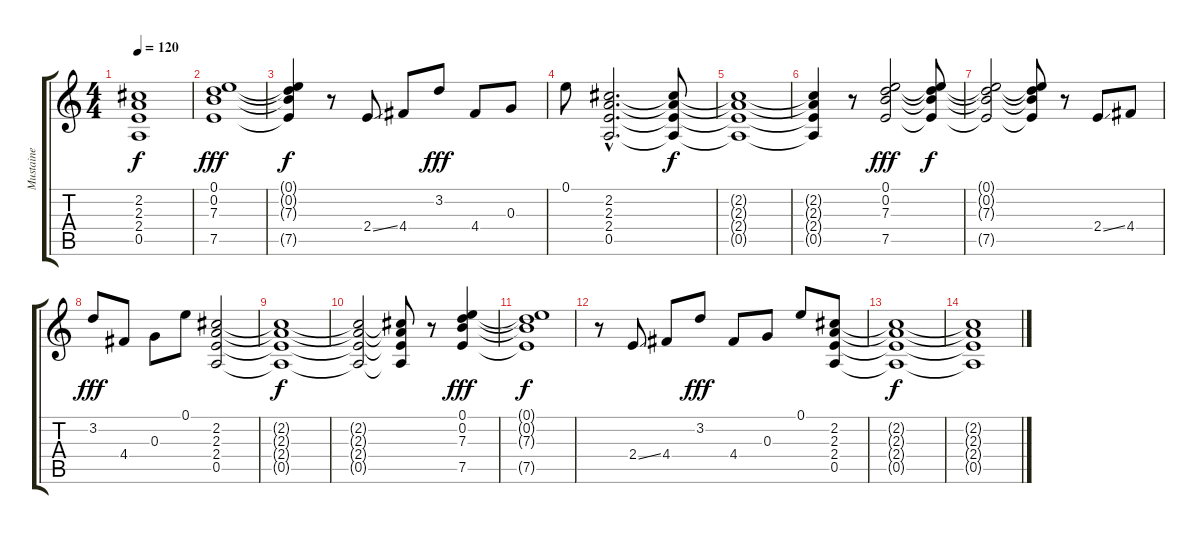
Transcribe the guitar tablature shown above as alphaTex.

\track ("Mustaine" "Mustaine") {instrument overdrivenguitar}
\staff {score tabs}
\tuning (E4 B3 G3 D3 A2 E2) {hide}
\ts (4 4)
\tempo 120
\clef g2
\ks c
(2.2{t} 2.3{t} 2.4{t} 0.5{t}).1{dy f} |
(0.1 0.2 7.3 7.5).1{dy fff} |
(0.1{t} 0.2{t} 7.3{t} 7.5{t}).4{dy f} r.8 2.4{ss}.8 4.4.8 3.2.8{dy fff} 4.4.8 0.3.8 |
0.1.8 (2.2{hac} 2.3{hac} 2.4{hac} 0.5{hac}).2{d} (2.2{t} 2.3{t} 2.4{t} 0.5{t}).8{dy f} |
(2.2{t} 2.3{t} 2.4{t} 0.5{t}).1 |
(2.2{t} 2.3{t} 2.4{t} 0.5{t}).4 r.8 (0.1 0.2 7.3 7.5).2{dy fff} (0.1{t} 0.2{t} 7.3{t} 7.5{t}).8{dy f} |
(0.1{t} 0.2{t} 7.3{t} 7.5{t}).2 (0.1{t} 0.2{t} 7.3{t} 7.5{t}).8 r.8 2.4{ss}.8 4.4.8 |
3.2.8{dy fff} 4.4.8 0.3.8 0.1.8 (2.2 2.3 2.4 0.5).2 |
(2.2{t} 2.3{t} 2.4{t} 0.5{t}).1{dy f} |
(2.2{t} 2.3{t} 2.4{t} 0.5{t}).2 (2.2{t} 2.3{t} 2.4{t} 0.5{t}).8 r.8 (0.1 0.2 7.3 7.5).4{dy fff} |
(0.1{t} 0.2{t} 7.3{t} 7.5{t}).1{dy f} |
r.8 2.4{ss}.8 4.4.8 3.2.8{dy fff} 4.4.8 0.3.8 0.1.8 (2.2 2.3 2.4 0.5).8 |
(2.2{t} 2.3{t} 2.4{t} 0.5{t}).1{dy f} |
(2.2{t} 2.3{t} 2.4{t} 0.5{t}).1
